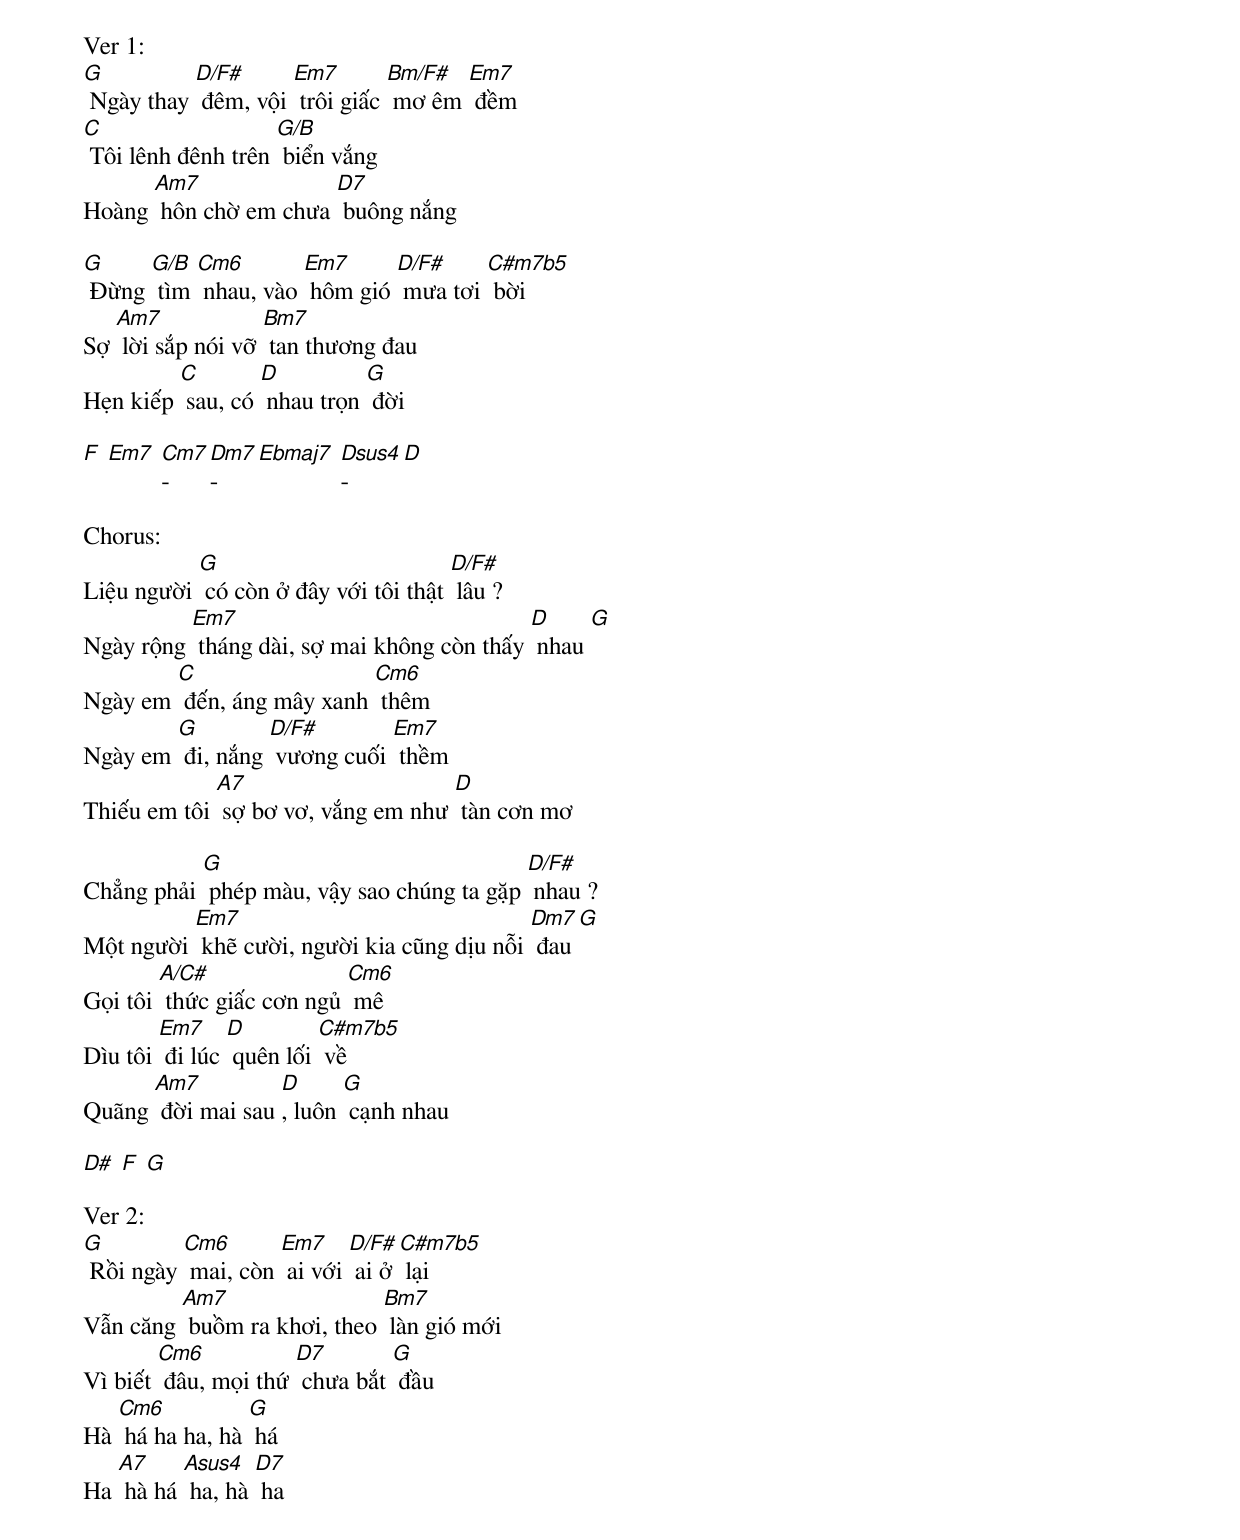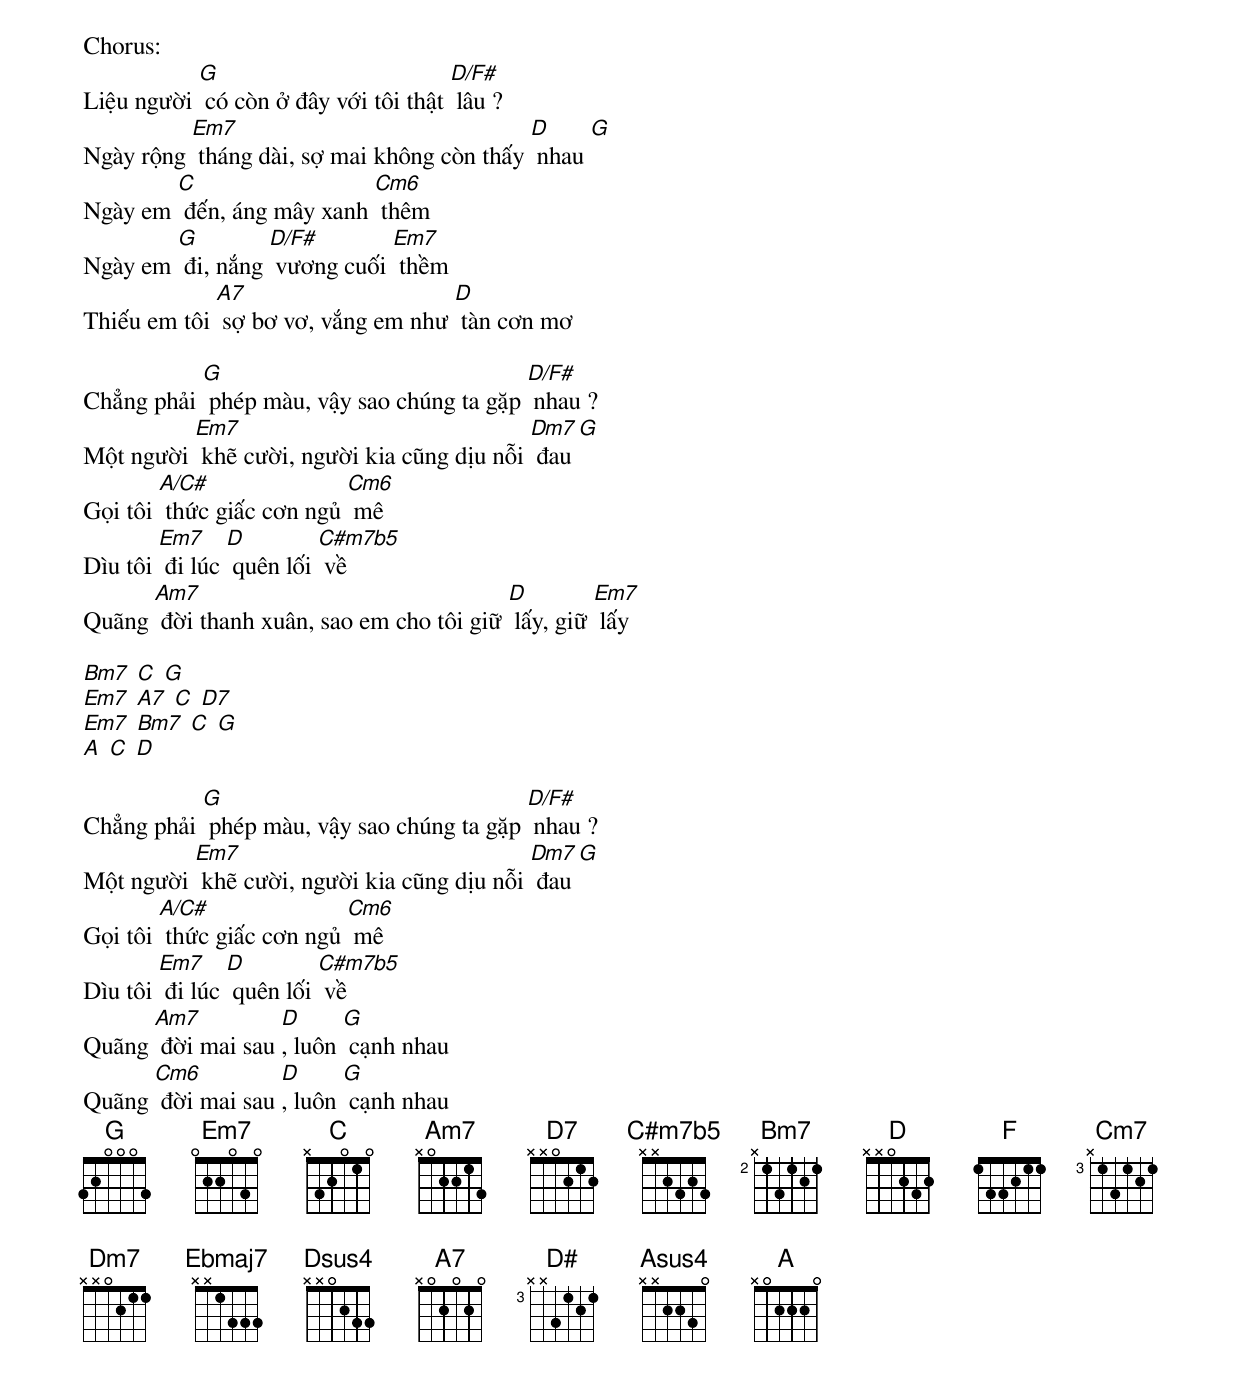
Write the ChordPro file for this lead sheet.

Ver 1:
[G] Ngày thay [D/F#] đêm, vội [Em7] trôi giấc [Bm/F#] mơ êm [Em7] đềm
[C] Tôi lênh đênh trên [G/B] biển vắng
Hoàng [Am7] hôn chờ em chưa [D7] buông nắng

[G] Đừng [G/B] tìm [Cm6] nhau, vào [Em7] hôm gió [D/F#] mưa tơi [C#m7b5] bời
Sợ [Am7] lời sắp nói vỡ [Bm7] tan thương đau
Hẹn kiếp [C] sau, có [D] nhau trọn [G] đời

[F] [Em7] [Cm7]-[Dm7]-[Ebmaj7] [Dsus4]-[D]

Chorus:
Liệu người [G] có còn ở đây với tôi thật [D/F#] lâu ?
Ngày rộng [Em7] tháng dài, sợ mai không còn thấy [D] nhau [G]
Ngày em [C] đến, áng mây xanh [Cm6] thêm
Ngày em [G] đi, nắng [D/F#] vương cuối [Em7] thềm
Thiếu em tôi [A7] sợ bơ vơ, vắng em như [D] tàn cơn mơ

Chẳng phải [G] phép màu, vậy sao chúng ta gặp [D/F#] nhau ?
Một người [Em7] khẽ cười, người kia cũng dịu nỗi [Dm7] đau [G]
Gọi tôi [A/C#] thức giấc cơn ngủ [Cm6] mê
Dìu tôi [Em7] đi lúc [D] quên lối [C#m7b5] về
Quãng [Am7] đời mai sau [D], luôn [G] cạnh nhau

[D#] [F] [G]

Ver 2:
[G] Rồi ngày [Cm6] mai, còn [Em7] ai với [D/F#] ai ở [C#m7b5] lại
Vẫn căng [Am7] buồm ra khơi, theo [Bm7] làn gió mới
Vì biết [Cm6] đâu, mọi thứ [D7] chưa bắt [G] đầu
Hà [Cm6] há ha ha, hà [G] há
Ha [A7] hà há [Asus4] ha, hà [D7] ha

Chorus:
Liệu người [G] có còn ở đây với tôi thật [D/F#] lâu ?
Ngày rộng [Em7] tháng dài, sợ mai không còn thấy [D] nhau [G]
Ngày em [C] đến, áng mây xanh [Cm6] thêm
Ngày em [G] đi, nắng [D/F#] vương cuối [Em7] thềm
Thiếu em tôi [A7] sợ bơ vơ, vắng em như [D] tàn cơn mơ

Chẳng phải [G] phép màu, vậy sao chúng ta gặp [D/F#] nhau ?
Một người [Em7] khẽ cười, người kia cũng dịu nỗi [Dm7] đau [G]
Gọi tôi [A/C#] thức giấc cơn ngủ [Cm6] mê
Dìu tôi [Em7] đi lúc [D] quên lối [C#m7b5] về
Quãng [Am7] đời thanh xuân, sao em cho tôi giữ [D] lấy, giữ [Em7] lấy

[Bm7] [C] [G]
[Em7] [A7] [C] [D7]
[Em7] [Bm7] [C] [G]
[A] [C] [D]

Chẳng phải [G] phép màu, vậy sao chúng ta gặp [D/F#] nhau ?
Một người [Em7] khẽ cười, người kia cũng dịu nỗi [Dm7] đau [G]
Gọi tôi [A/C#] thức giấc cơn ngủ [Cm6] mê
Dìu tôi [Em7] đi lúc [D] quên lối [C#m7b5] về
Quãng [Am7] đời mai sau [D], luôn [G] cạnh nhau
Quãng [Cm6] đời mai sau [D], luôn [G] cạnh nhau
